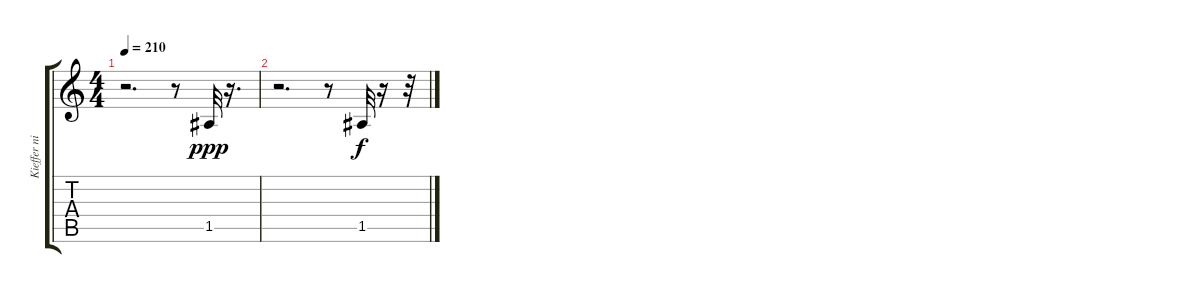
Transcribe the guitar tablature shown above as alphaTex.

\track ("Kieffer nicolas" "Kieffer ni") {instrument acousticguitarnylon}
\staff {score tabs}
\tuning (E4 B3 G3 D3 A2 E2) {hide}
\ts (4 4)
\tempo 210
\clef g2
\ks c
r.2{d dy pp} r.8 1.5.32{dy ppp} r.16{d} |
r.2{d} r.8 1.5.32{dy f} r.16 r.32
